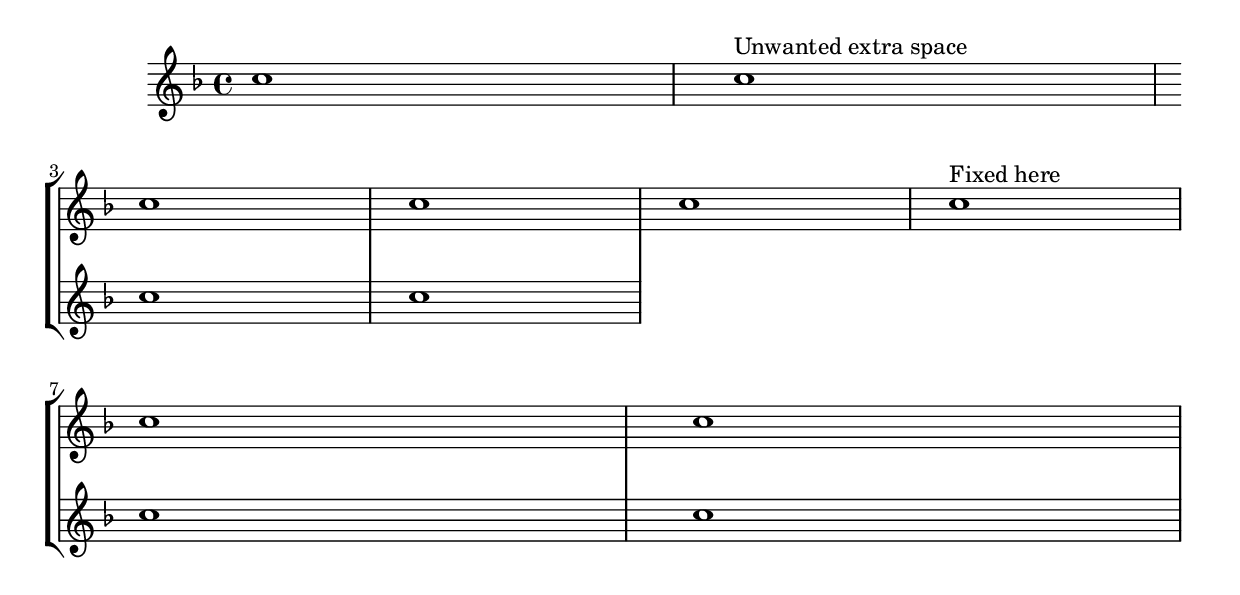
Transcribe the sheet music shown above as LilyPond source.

%% Do not edit this file; it is auto-generated from LSR http://lsr.dsi.unimi.it
%% This file is in the public domain.
\version "2.11.46"

\header {
  lsrtags = "staff-notation, contexts-and-engravers, breaks"

  texidoc = "
When adding a new staff at a line break, some extra space is
unfortunately added at the end of the line before the break (to fit in
a key signature change, which  will never be printed anyway). The
workaround is to add a setting of
@code{Staff.explicitKeySignatureVisibility} as is shown in the example.
In versions 2.10 and earlier, a similar setting for the time signatures
is also required (see the example).



"
  doctitle = "Adding an extra staff at a line break"
} % begin verbatim
\score {
  \new StaffGroup \relative c'' {
    \new Staff
    \key f \major
    c1 c^"Unwanted extra space" \break
    << { c1 c }
       \new Staff {
         \key f \major
         \once \override Staff.TimeSignature #'stencil = ##f
         c1 c 
       } 
    >>
    c1 c^"Fixed here" \break
    << { c1 c }
       \new Staff {
         \once \set Staff.explicitKeySignatureVisibility = #end-of-line-invisible
         % The next line is not needed in 2.11.x or later:
         \once \override Staff.TimeSignature #'break-visibility = #end-of-line-invisible
         \key f \major
         \once \override Staff.TimeSignature #'stencil = ##f
         c1 c
       }
    >>
  }
}
